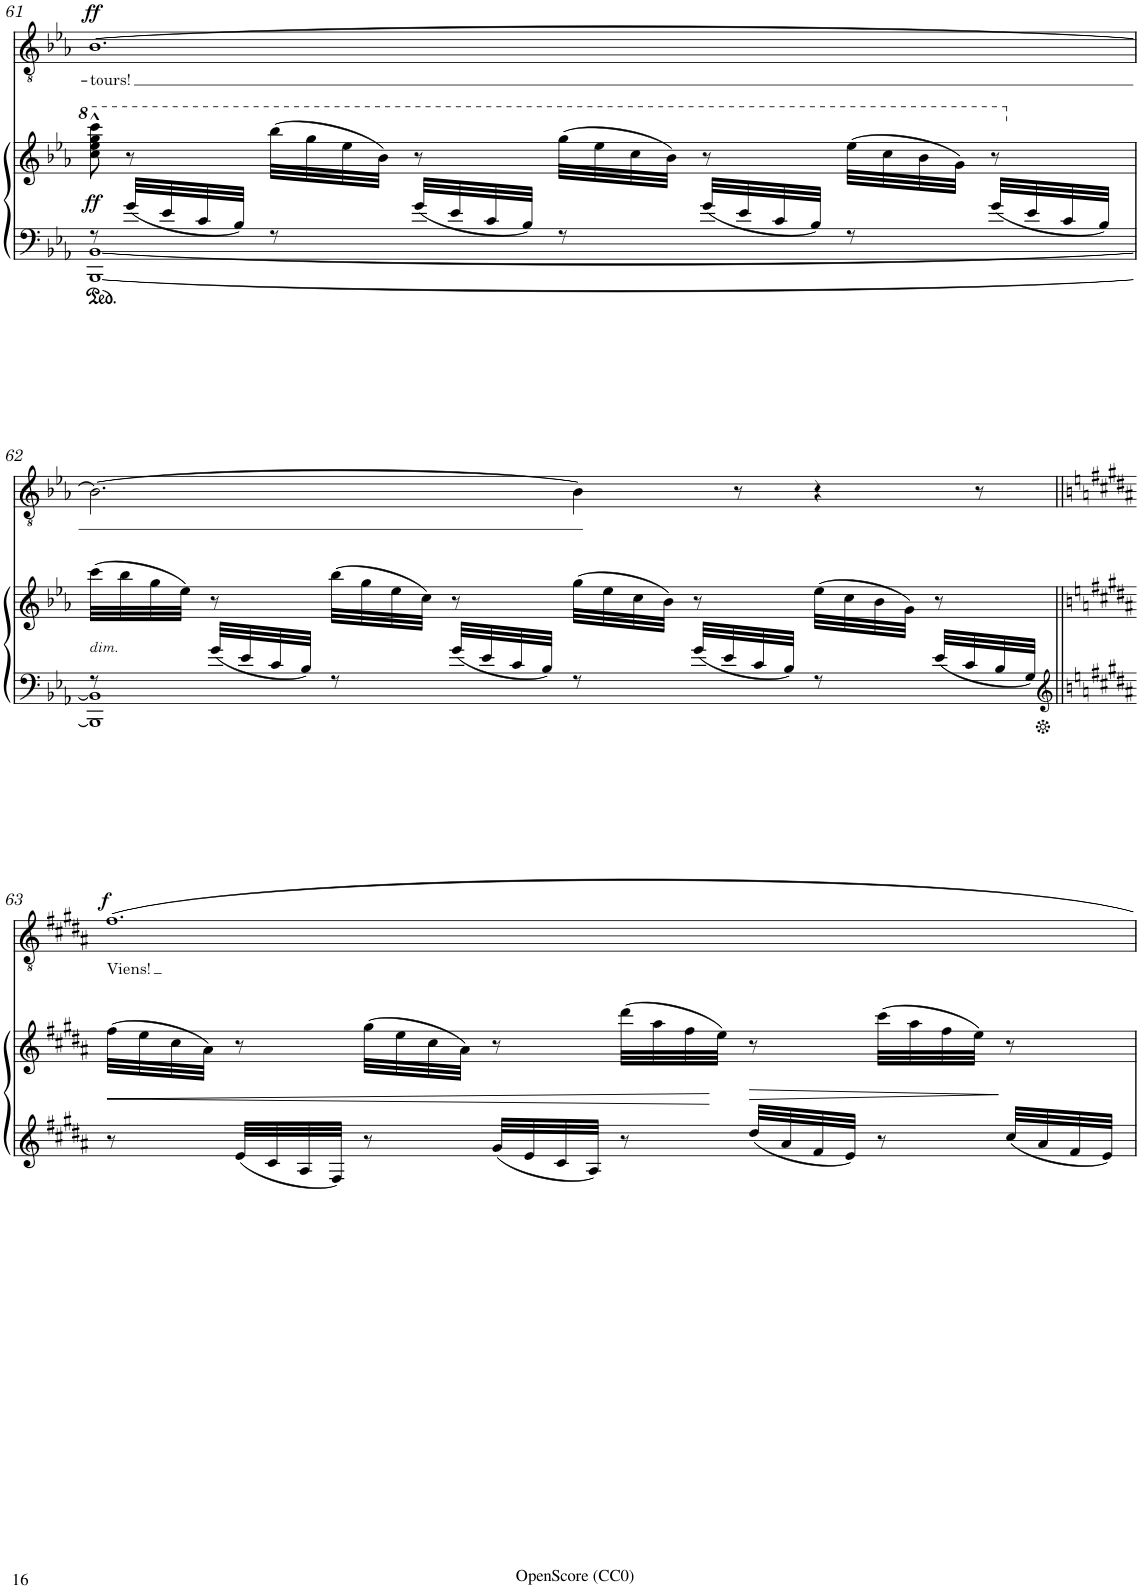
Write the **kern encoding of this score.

**kern	**kern	**dynam	**kern	**text	**dynam	**kern
*part3	*part3	*part3	*part2	*part2	*part2	*part1
*staff4	*staff3	*staff3/4	*staff2	*staff2	*staff2	*staff1
*I"Piano	*	*	*I"Tenor	*	*	*I"Contralto
*I'Pno	*	*	*	*	*	*
!!LO:PB:g=z
*clefF4	*clefG2	*	*clefGv2	*	*	*clefGv2
*k[b-e-a-]	*k[b-e-a-]	*	*k[b-e-a-]	*	*	*k[b-e-a-]
*M4/4	*M4/4	*	*M12/8	*	*	*M12/8
=61	=61	=61	=61	=61	=61	=61
*^	*	*	*	*	*	*
!	!	!	!LO:DY:b	!	!LO:LY:b	!LO:DY:a	!
8r	[<1BBB- [<1BB-	8ccc\^^ 8eee-\^^ 8ggg\^^ 8cccc\^^	ff	[1.B-	-tours!	ff	1.r
32g/LLL	.	8r	.	.	.	.	.
32e-/	.	.	.	.	.	.	.
32c/	.	.	.	.	.	.	.
32B-/JJJ	.	.	.	.	.	.	.
8r	.	(32bbb-\LLL	.	.	.	.	.
.	.	32ggg\	.	.	.	.	.
.	.	32eee-\	.	.	.	.	.
.	.	32bb-\JJJ)	.	.	.	.	.
32g/LLL	.	8r	.	.	.	.	.
32e-/	.	.	.	.	.	.	.
32c/	.	.	.	.	.	.	.
32B-/JJJ	.	.	.	.	.	.	.
8r	.	(32ggg\LLL	.	.	.	.	.
.	.	32eee-\	.	.	.	.	.
.	.	32ccc\	.	.	.	.	.
.	.	32bb-\JJJ)	.	.	.	.	.
32g/LLL	.	8r	.	.	.	.	.
32e-/	.	.	.	.	.	.	.
32c/	.	.	.	.	.	.	.
32B-/JJJ	.	.	.	.	.	.	.
8r	.	(32eee-\LLL	.	.	.	.	.
.	.	32ccc\	.	.	.	.	.
.	.	32bb-\	.	.	.	.	.
.	.	32gg\JJJ)	.	.	.	.	.
32g/LLL	.	8r	.	.	.	.	.
32e-/	.	.	.	.	.	.	.
32c/	.	.	.	.	.	.	.
32B-/JJJ	.	.	.	.	.	.	.
2ryy	2ryy	2ryy	.	.	.	.	.
!!LO:LB:g=z
=62	=62	=62	=62	=62	=62	=62	=62
!	!	!LO:TX:b:i:t=dim.	!	!	!	!	!
8r	1BBB-] 1BB-]	(>32ccc\LLL	.	2.B-\_	.	.	1.r
.	.	32bb-\	.	.	.	.	.
.	.	32gg\	.	.	.	.	.
.	.	32ee-\JJJ)	.	.	.	.	.
32g/LLL	.	8r	.	.	.	.	.
32e-/	.	.	.	.	.	.	.
32c/	.	.	.	.	.	.	.
32B-/JJJ	.	.	.	.	.	.	.
8r	.	(>32bb-\LLL	.	.	.	.	.
.	.	32gg\	.	.	.	.	.
.	.	32ee-\	.	.	.	.	.
.	.	32cc\JJJ)	.	.	.	.	.
32g/LLL	.	8r	.	.	.	.	.
32e-/	.	.	.	.	.	.	.
32c/	.	.	.	.	.	.	.
32B-/JJJ	.	.	.	.	.	.	.
8r	.	(>32gg\LLL	.	.	.	.	.
.	.	32ee-\	.	.	.	.	.
.	.	32cc\	.	.	.	.	.
.	.	32b-\JJJ)	.	.	.	.	.
32g/LLL	.	8r	.	.	.	.	.
32e-/	.	.	.	.	.	.	.
32c/	.	.	.	.	.	.	.
32B-/JJJ	.	.	.	.	.	.	.
8r	.	(>32ee-\LLL	.	4B-\]	.	.	.
.	.	32cc\	.	.	.	.	.
.	.	32b-\	.	.	.	.	.
.	.	32g\JJJ)	.	.	.	.	.
32e-/LLL	.	8r	.	.	.	.	.
32c/	.	.	.	.	.	.	.
32B-/	.	.	.	.	.	.	.
32G/JJJ	.	.	.	.	.	.	.
2ryy	2ryy	2ryy	.	8r	.	.	.
.	.	.	.	4r	.	.	.
.	.	.	.	8r	.	.	.
*v	*v	*	*	*	*	*	*
!!LO:LB:g=z
=63||	=63||	=63||	=63||	=63||	=63||	=63||
*clefG2	*	*	*	*	*	*
*k[f#c#g#d#a#]	*k[f#c#g#d#a#]	*	*k[f#c#g#d#a#]	*	*	*k[f#c#g#d#a#]
!	!	!LO:HP:b	!	!LO:LY:b	!LO:DY:a	!
8r	(32ff#\LLL	<	1.f#	Viens!	f	1.r
.	32ee\	.	.	.	.	.
.	32cc#\	.	.	.	.	.
.	32a#\JJJ)	.	.	.	.	.
32e/LLL	8r	.	.	.	.	.
32c#/	.	.	.	.	.	.
32A#/	.	.	.	.	.	.
32F#/JJJ	.	.	.	.	.	.
8r	(32gg#\LLL	.	.	.	.	.
.	32ee\	.	.	.	.	.
.	32cc#\	.	.	.	.	.
.	32a#\JJJ)	.	.	.	.	.
32g#/LLL	8r	.	.	.	.	.
32e/	.	.	.	.	.	.
32c#/	.	.	.	.	.	.
32A#/JJJ	.	.	.	.	.	.
8r	(32ddd#\LLL	.	.	.	.	.
.	32aa#\	.	.	.	.	.
.	32ff#\	.	.	.	.	.
.	32ee\JJJ)	[	.	.	.	.
!	!	!LO:HP:b	!	!	!	!
32dd#/LLL	8r	>	.	.	.	.
32a#/	.	.	.	.	.	.
32f#/	.	.	.	.	.	.
32e/JJJ	.	.	.	.	.	.
8r	(32ccc#\LLL	.	.	.	.	.
.	32aa#\	.	.	.	.	.
.	32ff#\	.	.	.	.	.
.	32ee\JJJ)	.	.	.	.	.
32cc#/LLL	8r	]	.	.	.	.
32a#/	.	.	.	.	.	.
32f#/	.	.	.	.	.	.
32e/JJJ	.	.	.	.	.	.
2ryy	2ryy	.	.	.	.	.
=	=	=	=	=	=	=
*-	*-	*-	*-	*-	*-	*-
